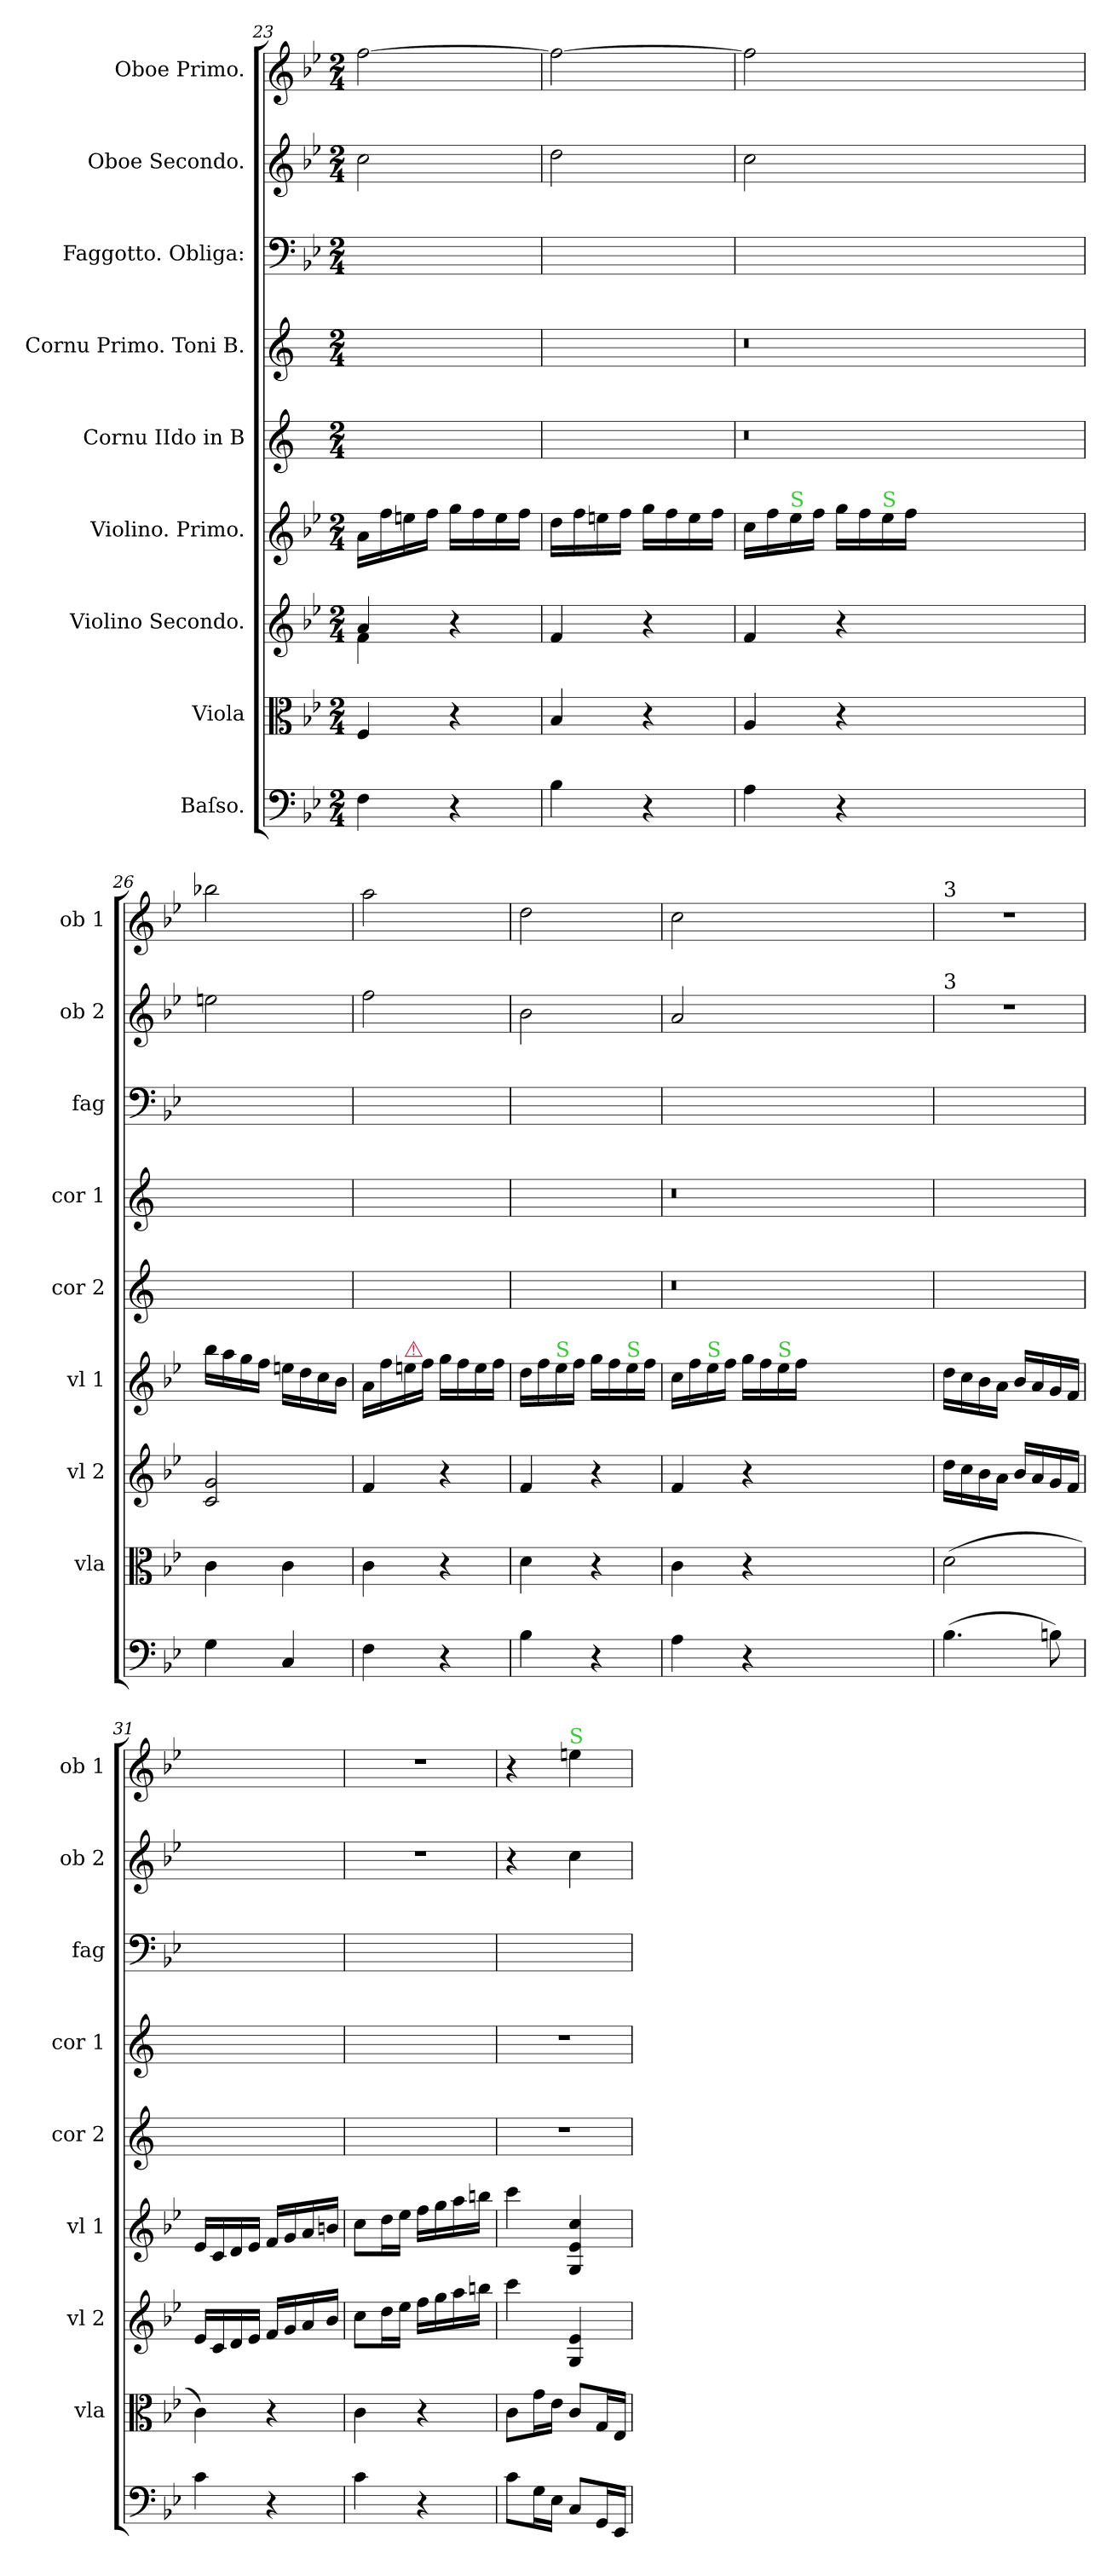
**kern	**kern	**kern	**kern	**kern	**kern	**kern	**kern	**kern
*part9	*part8	*part7	*part6	*part5	*part4	*part3	*part2	*part1
*staff9	*staff8	*staff7	*staff6	*staff5	*staff4	*staff3	*staff2	*staff1
*I"Baſso.	*I"Viola	*I"Violino Secondo.	*I"Violino. Primo.	*I"Cornu IIdo in B	*I"Cornu Primo. Toni B.	*I"Faggotto. Obliga:	*I"Oboe Secondo.	*I"Oboe Primo.
*	*I'vla	*I'vl 2	*I'vl 1	*I'cor 2	*I'cor 1	*I'fag	*I'ob 2	*I'ob 1
*clefF4	*clefC3	*clefG2	*clefG2	*clefG2	*clefG2	*clefF4	*clefG2	*clefG2
*	*	*	*	*ITrd1c2	*ITrd1c2	*	*	*
*k[b-e-]	*k[b-e-]	*k[b-e-]	*k[b-e-]	*k[b-e-]	*k[b-e-]	*k[b-e-]	*k[b-e-]	*k[b-e-]
*B-:	*B-:	*B-:	*B-:	*B-:	*B-:	*B-:	*B-:	*B-:
*M2/4	*M2/4	*M2/4	*M2/4	*M2/4	*M2/4	*M2/4	*M2/4	*M2/4
=23	=23	=23	=23	=23	=23	=23	=23	=23
*	*	*^	*	*	*	*	*	*
4F\	4F/	4a/	4f\	16a\LL	2ryy	2ryy	2ryy	2cc\	[2ff\
.	.	.	.	16ff\	.	.	.	.	.
.	.	.	.	16een\	.	.	.	.	.
.	.	.	.	16ff\JJ	.	.	.	.	.
4r	4r	4r	4ryy	16gg\LL	.	.	.	.	.
.	.	.	.	16ff\	.	.	.	.	.
.	.	.	.	16ee\	.	.	.	.	.
.	.	.	.	16ff\JJ	.	.	.	.	.
*	*	*v	*v	*	*	*	*	*	*
=24	=24	=24	=24	=24	=24	=24	=24	=24
4B-\	4B-/	4f/	16dd\LL	2ryy	2ryy	2ryy	2dd\	2ff\_
.	.	.	16ff\	.	.	.	.	.
.	.	.	16een\	.	.	.	.	.
.	.	.	16ff\JJ	.	.	.	.	.
4r	4r	4r	16gg\LL	.	.	.	.	.
.	.	.	16ff\	.	.	.	.	.
.	.	.	16ee\	.	.	.	.	.
.	.	.	16ff\JJ	.	.	.	.	.
=25	=25	=25	=25	=25	=25	=25	=25	=25
4A\	4A/	4f/	16cc\LL	0r	0r	2ryy	2cc\	2ff\]
.	.	.	16ff\	.	.	.	.	.
!	!	!	!LO:TX:a:color=limegreen:t=S	!	!	!	!	!
.	.	.	16ee-\	.	.	.	.	.
.	.	.	16ff\JJ	.	.	.	.	.
4r	4r	4r	16gg\LL	.	.	.	.	.
.	.	.	16ff\	.	.	.	.	.
!	!	!	!LO:TX:a:color=limegreen:t=S	!	!	!	!	!
.	.	.	16ee-\	.	.	.	.	.
.	.	.	16ff\JJ	.	.	.	.	.
1.ryy	1.ryy	1.ryy	1.ryy	.	.	1.ryy	1.ryy	1.ryy
=26	=26	=26	=26	=26	=26	=26	=26	=26
4G\	4c\	2c/ 2g/	16bb-\LL	2ryy	2ryy	2ryy	2een\	2bb-X\
.	.	.	16aa\	.	.	.	.	.
.	.	.	16gg\	.	.	.	.	.
.	.	.	16ff\JJ	.	.	.	.	.
4C/	4c\	.	16een\LL	.	.	.	.	.
.	.	.	16dd\	.	.	.	.	.
.	.	.	16cc\	.	.	.	.	.
.	.	.	16b-\JJ	.	.	.	.	.
=27	=27	=27	=27	=27	=27	=27	=27	=27
4F\	4c\	4f/	16a\LL	2ryy	2ryy	2ryy	2ff\	2aa\
.	.	.	16ff\	.	.	.	.	.
!	!	!	!LO:TX:a:color=crimson:t=⚠	!	!	!	!	!
.	.	.	16een\	.	.	.	.	.
.	.	.	16ff\JJ	.	.	.	.	.
4r	4r	4r	16gg\LL	.	.	.	.	.
.	.	.	16ff\	.	.	.	.	.
.	.	.	16ee\	.	.	.	.	.
.	.	.	16ff\JJ	.	.	.	.	.
=28	=28	=28	=28	=28	=28	=28	=28	=28
4B-\	4d\	4f/	16dd\LL	2ryy	2ryy	2ryy	2b-\	2dd\
.	.	.	16ff\	.	.	.	.	.
!	!	!	!LO:TX:a:color=limegreen:t=S	!	!	!	!	!
.	.	.	16ee-\	.	.	.	.	.
.	.	.	16ff\JJ	.	.	.	.	.
4r	4r	4r	16gg\LL	.	.	.	.	.
.	.	.	16ff\	.	.	.	.	.
!	!	!	!LO:TX:a:color=limegreen:t=S	!	!	!	!	!
.	.	.	16ee-\	.	.	.	.	.
.	.	.	16ff\JJ	.	.	.	.	.
=29	=29	=29	=29	=29	=29	=29	=29	=29
4A\	4c\	4f/	16cc\LL	0r	0r	2ryy	2a/	2cc\
.	.	.	16ff\	.	.	.	.	.
!	!	!	!LO:TX:a:color=limegreen:t=S	!	!	!	!	!
.	.	.	16ee-\	.	.	.	.	.
.	.	.	16ff\JJ	.	.	.	.	.
4r	4r	4r	16gg\LL	.	.	.	.	.
.	.	.	16ff\	.	.	.	.	.
!	!	!	!LO:TX:a:color=limegreen:t=S	!	!	!	!	!
.	.	.	16ee-\	.	.	.	.	.
.	.	.	16ff\JJ	.	.	.	.	.
1.ryy	1.ryy	1.ryy	1.ryy	.	.	1.ryy	1.ryy	1.ryy
=30	=30	=30	=30	=30	=30	=30	=30	=30
!	!	!	!	!	!	!	!	!LO:TX:a:t=3
!	!	!	!	!	!	!	!LO:TX:a:t=3	!
!	!	!	!	!	!	!	!LO:N:vis=1	!LO:N:vis=1
(4.B-\	(2d\	16dd\LL	16dd\LL	2ryy	2ryy	2ryy	2r	2r
.	.	16cc\	16cc\	.	.	.	.	.
.	.	16b-\	16b-\	.	.	.	.	.
.	.	16a\JJ	16a\JJ	.	.	.	.	.
.	.	16b-/LL	16b-/LL	.	.	.	.	.
.	.	16a/	16a/	.	.	.	.	.
8Bn\)	.	16g/	16g/	.	.	.	.	.
.	.	16f/JJ	16f/JJ	.	.	.	.	.
=31	=31	=31	=31	=31	=31	=31	=31	=31
4c\	4c\)	16e-/LL	16e-/LL	2ryy	2ryy	2ryy	2ryy	2ryy
.	.	16c/	16c/	.	.	.	.	.
.	.	16d/	16d/	.	.	.	.	.
.	.	16e-/JJ	16e-/JJ	.	.	.	.	.
4r	4r	16f/LL	16f/LL	.	.	.	.	.
.	.	16g/	16g/	.	.	.	.	.
.	.	16a/	16a/	.	.	.	.	.
.	.	16b-/JJ	16bn/JJ	.	.	.	.	.
=32	=32	=32	=32	=32	=32	=32	=32	=32
4c\	4c\	8cc\L	8cc\L	2ryy	2ryy	2ryy	2r	2r
.	.	16dd\L	16dd\L	.	.	.	.	.
.	.	16ee-\JJ	16ee-\JJ	.	.	.	.	.
4r	4r	16ff\LL	16ff\LL	.	.	.	.	.
.	.	16gg\	16gg\	.	.	.	.	.
.	.	16aa\	16aa\	.	.	.	.	.
.	.	16bbn\JJ	16bbn\JJ	.	.	.	.	.
=33	=33	=33	=33	=33	=33	=33	=33	=33
!	!	!	!	!LO:N:vis=1	!LO:N:vis=1	!	!	!
8c\L	8c\L	4ccc\	4ccc\	2r	2r	2ryy	4r	4r
16G\L	16g\L	.	.	.	.	.	.	.
16E-\JJ	16e-\JJ	.	.	.	.	.	.	.
!	!	!	!	!	!	!	!	!LO:TX:a:color=limegreen:t=S
8C/L	8c/L	4G/ 4e-/	4G/ 4e-/ 4cc/	.	.	.	4cc\	4een\
16GG/L	16G/L	.	.	.	.	.	.	.
16EE-/JJ	16E-/JJ	.	.	.	.	.	.	.
=	=	=	=	=	=	=	=	=
*-	*-	*-	*-	*-	*-	*-	*-	*-
